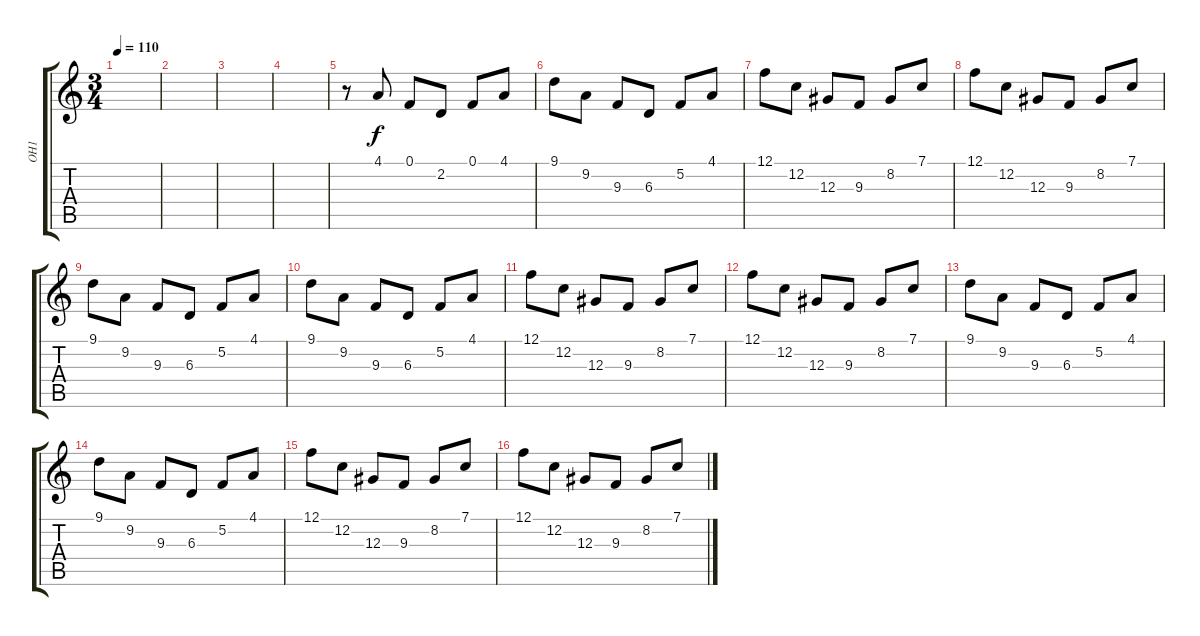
\track ("OH1" "OH1") {instrument orchestralharp}
\staff {score tabs}
\tuning (F4 C4 Ab3 Eb3 Bb2 F2) {hide}
\ts (3 4)
\tempo 110
\clef g2
\ks c
|
|
|
|
r.8{volume 0} 4.1.8{volume 13} 0.1.8 2.2.8 0.1.8 4.1.8 |
9.1.8 9.2.8 9.3.8 6.3.8 5.2.8 4.1.8 |
12.1.8 12.2.8 12.3.8 9.3.8 8.2.8 7.1.8 |
12.1.8 12.2.8 12.3.8 9.3.8 8.2.8 7.1.8 |
9.1.8 9.2.8 9.3.8 6.3.8 5.2.8 4.1.8 |
9.1.8 9.2.8 9.3.8 6.3.8 5.2.8 4.1.8 |
12.1.8 12.2.8 12.3.8 9.3.8 8.2.8 7.1.8 |
12.1.8 12.2.8 12.3.8 9.3.8 8.2.8 7.1.8 |
9.1.8 9.2.8 9.3.8 6.3.8 5.2.8 4.1.8 |
9.1.8 9.2.8 9.3.8 6.3.8 5.2.8 4.1.8 |
12.1.8 12.2.8 12.3.8 9.3.8 8.2.8 7.1.8 |
12.1.8 12.2.8 12.3.8 9.3.8 8.2.8 7.1.8
